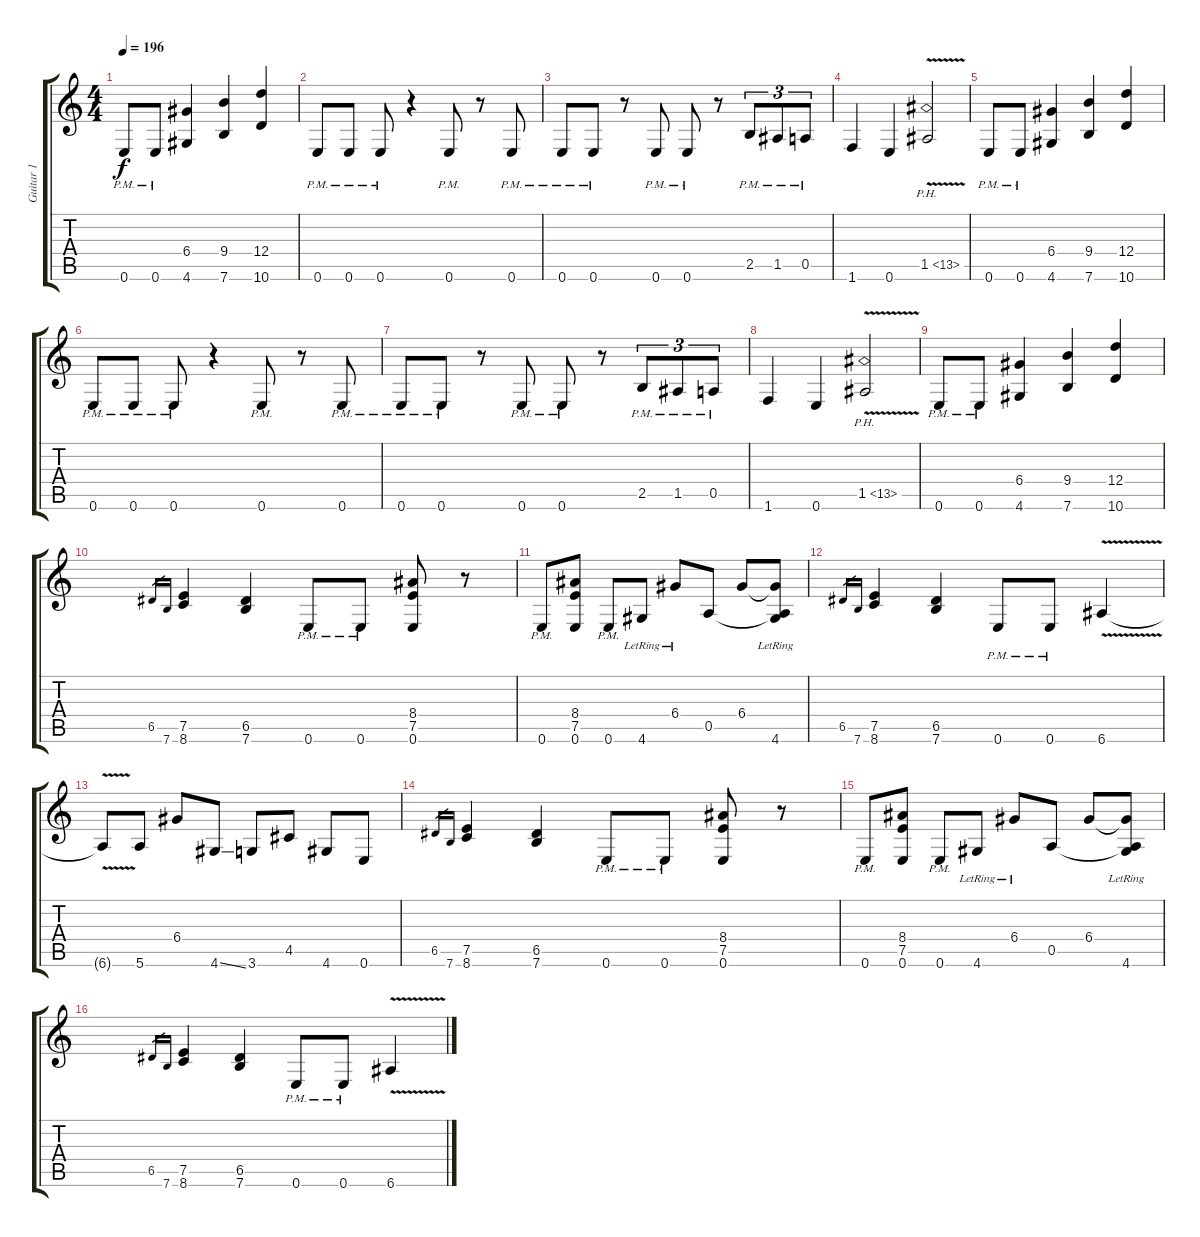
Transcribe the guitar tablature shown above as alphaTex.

\track ("Guitar 1" "Guitar 1") {instrument distortionguitar}
\staff {score tabs}
\tuning (E4 B3 G3 D3 A2 E2) {hide}
\ts (4 4)
\tempo 196
\clef g2
\ks c
0.6{pm}.8{dy f} 0.6{pm}.8 (6.4 4.6).4 (9.4 7.6).4 (12.4 10.6).4 |
0.6{pm}.8 0.6{pm}.8 0.6{pm}.8 r.4 0.6{pm}.8 r.8 0.6{pm}.8 |
0.6{pm}.8 0.6{pm}.8 r.8 0.6{pm}.8 0.6{pm}.8 r.8 2.5{pm}.8{tu (3 2)} 1.5{pm}.8{tu (3 2)} 0.5{pm}.8{tu (3 2)} |
1.6.4 0.6.4 1.5{ph 12 v}.2 |
0.6{pm}.8 0.6{pm}.8 (6.4 4.6).4 (9.4 7.6).4 (12.4 10.6).4 |
0.6{pm}.8 0.6{pm}.8 0.6{pm}.8 r.4 0.6{pm}.8 r.8 0.6{pm}.8 |
0.6{pm}.8 0.6{pm}.8 r.8 0.6{pm}.8 0.6{pm}.8 r.8 2.5{pm}.8{tu (3 2)} 1.5{pm}.8{tu (3 2)} 0.5{pm}.8{tu (3 2)} |
1.6.4 0.6.4 1.5{ph 12 v}.2 |
0.6{pm}.8 0.6{pm}.8 (6.4 4.6).4 (9.4 7.6).4 (12.4 10.6).4 |
6.5.16{gr} 7.6.16{gr} (7.5 8.6).4 (6.5 7.6).4 0.6{pm}.8 0.6{pm}.8 (8.4 7.5 0.6).8 r.8 |
0.6{pm}.8 (8.4 7.5 0.6).8 0.6{pm}.8 4.6{lr}.8 6.4{lr}.8 0.5.8 6.4.8 (6.4{t} 0.5{t} 4.6{lr}).8 |
6.5.16{gr} 7.6.16{gr} (7.5 8.6).4 (6.5 7.6).4 0.6{pm}.8 0.6{pm}.8 6.6{v}.4 |
6.6{t}.8 5.6.8 6.4.8 4.6{ss}.8 3.6.8 4.5.8 4.6.8 0.6.8 |
6.5.16{gr} 7.6.16{gr} (7.5 8.6).4 (6.5 7.6).4 0.6{pm}.8 0.6{pm}.8 (8.4 7.5 0.6).8 r.8 |
0.6{pm}.8 (8.4 7.5 0.6).8 0.6{pm}.8 4.6{lr}.8 6.4{lr}.8 0.5.8 6.4.8 (6.4{t} 0.5{t} 4.6{lr}).8 |
6.5.16{gr} 7.6.16{gr} (7.5 8.6).4 (6.5 7.6).4 0.6{pm}.8 0.6{pm}.8 6.6{v}.4
